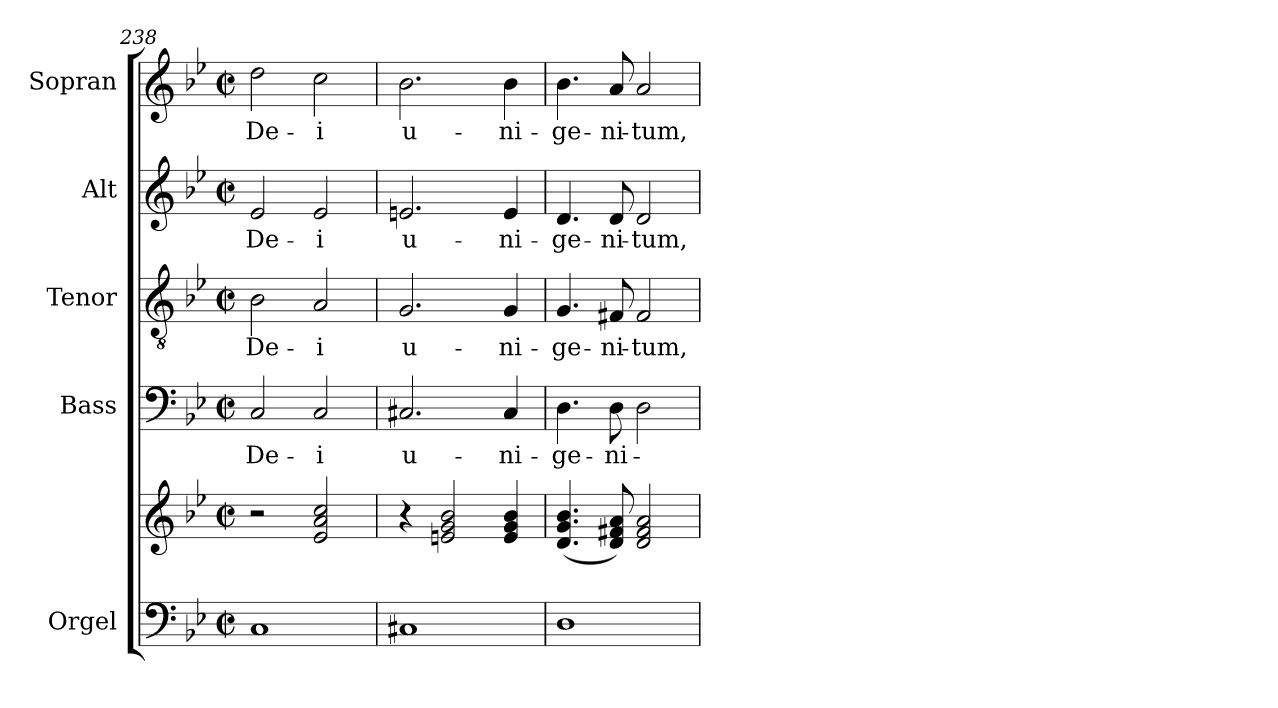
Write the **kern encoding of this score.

**kern	**kern	**kern	**text	**kern	**text	**kern	**text	**kern	**text
*part5	*part5	*part4	*part4	*part3	*part3	*part2	*part2	*part1	*part1
*staff6	*staff5	*staff4	*staff4	*staff3	*staff3	*staff2	*staff2	*staff1	*staff1
*I"Orgel	*	*I"Bass	*	*I"Tenor	*	*I"Alt	*	*I"Sopran	*
*I'Org.	*	*I'B.	*	*I'T.	*	*I'A.	*	*I'S.	*
*clefF4	*clefG2	*clefF4	*	*clefGv2	*	*clefG2	*	*clefG2	*
*k[b-e-]	*k[b-e-]	*k[b-e-]	*	*k[b-e-]	*	*k[b-e-]	*	*k[b-e-]	*
*B-:	*B-:	*B-:	*	*B-:	*	*B-:	*	*B-:	*
*M2/2	*M2/2	*M2/2	*	*M2/2	*	*M2/2	*	*M2/2	*
*met(c|)	*met(c|)	*met(c|)	*	*met(c|)	*	*met(c|)	*	*met(c|)	*
=238	=238	=238	=238	=238	=238	=238	=238	=238	=238
!	!	!	!LO:LY:b	!	!LO:LY:b	!	!LO:LY:b	!	!LO:LY:b
1C	2r	2C/	De-	2B-\	De-	2e-/	De-	2dd\	De-
!	!	!	!LO:LY:b	!	!LO:LY:b	!	!LO:LY:b	!	!LO:LY:b
.	2e-/ 2a/ 2cc/	2C/	-i	2A/	-i	2e-/	-i	2cc\	-i
=239	=239	=239	=239	=239	=239	=239	=239	=239	=239
!	!	!	!LO:LY:b	!	!LO:LY:b	!	!LO:LY:b	!	!LO:LY:b
1C#X	4r	2.C#X/	u-	2.G/	u-	2.en/	u-	2.b-\	u-
.	2en/ 2g/ 2b-/	.	.	.	.	.	.	.	.
!	!	!	!LO:LY:b	!	!LO:LY:b	!	!LO:LY:b	!	!LO:LY:b
.	4e/ 4g/ 4b-/	4C#/	-ni-	4G/	-ni-	4e/	-ni-	4b-\	-ni-
=240	=240	=240	=240	=240	=240	=240	=240	=240	=240
!	!	!	!LO:LY:b	!	!LO:LY:b	!	!LO:LY:b	!	!LO:LY:b
1D	(<4.d/ 4.g/ 4.b-/	4.D\	-ge-	4.G/	-ge-	4.d/	-ge-	4.b-\	-ge-
!	!	!	!LO:LY:b	!	!LO:LY:b	!	!LO:LY:b	!	!LO:LY:b
.	8d/ 8f#X/ 8a/)	8D\	-ni-	8F#X/	-ni-	8d/	-ni-	8a/	-ni-
!	!	!	!	!	!LO:LY:b	!	!LO:LY:b	!	!LO:LY:b
.	2d/ 2f#/ 2a/	2D\	.	2F#/	-tum,	2d/	-tum,	2a/	-tum,
=	=	=	=	=	=	=	=	=	=
*-	*-	*-	*-	*-	*-	*-	*-	*-	*-
